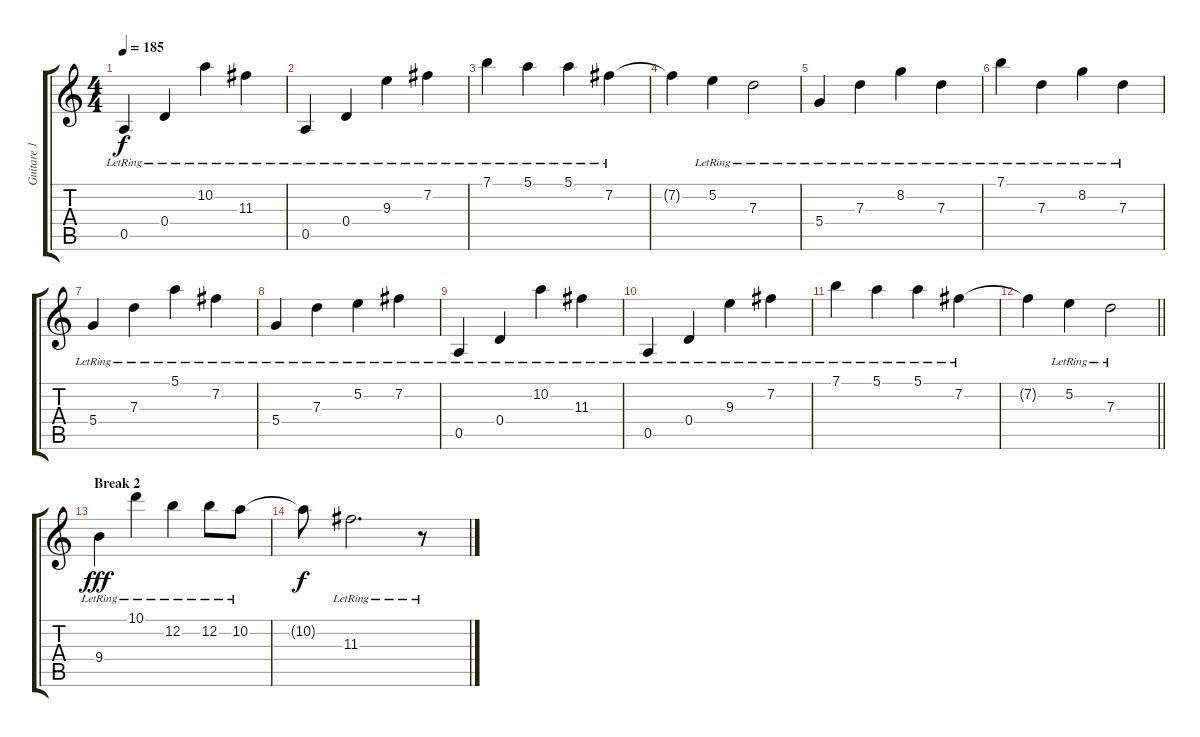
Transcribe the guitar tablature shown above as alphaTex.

\track ("Guitare 1" "Guitare 1") {instrument electricguitarclean}
\staff {score tabs}
\tuning (E4 B3 G3 D3 A2 E2) {hide}
\ts (4 4)
\tempo 185
\clef g2
\ks c
0.5{lr}.4{dy f} 0.4{lr}.4 10.2{lr}.4 11.3{lr}.4 |
0.5{lr}.4 0.4{lr}.4 9.3{lr}.4 7.2{lr}.4 |
7.1{lr}.4 5.1{lr}.4 5.1{lr}.4 7.2{lr}.4 |
7.2{t}.4 5.2{lr}.4 7.3{lr}.2 |
5.4{lr}.4 7.3{lr}.4 8.2{lr}.4 7.3{lr}.4 |
7.1{lr}.4 7.3{lr}.4 8.2{lr}.4 7.3{lr}.4 |
5.4{lr}.4 7.3{lr}.4 5.1{lr}.4 7.2{lr}.4 |
5.4{lr}.4 7.3{lr}.4 5.2{lr}.4 7.2{lr}.4 |
0.5{lr}.4 0.4{lr}.4 10.2{lr}.4 11.3{lr}.4 |
0.5{lr}.4 0.4{lr}.4 9.3{lr}.4 7.2{lr}.4 |
7.1{lr}.4 5.1{lr}.4 5.1{lr}.4 7.2{lr}.4 |
\barLineRight lightlight
7.2{t}.4 5.2{lr}.4 7.3{lr}.2 |
\section ("" "Break 2")
9.4{lr}.4{dy fff} 10.1{lr}.4 12.2{lr}.4 12.2{lr}.8 10.2{lr}.8 |
10.2{t}.8{dy f} 11.3{lr}.2{d} r.8
